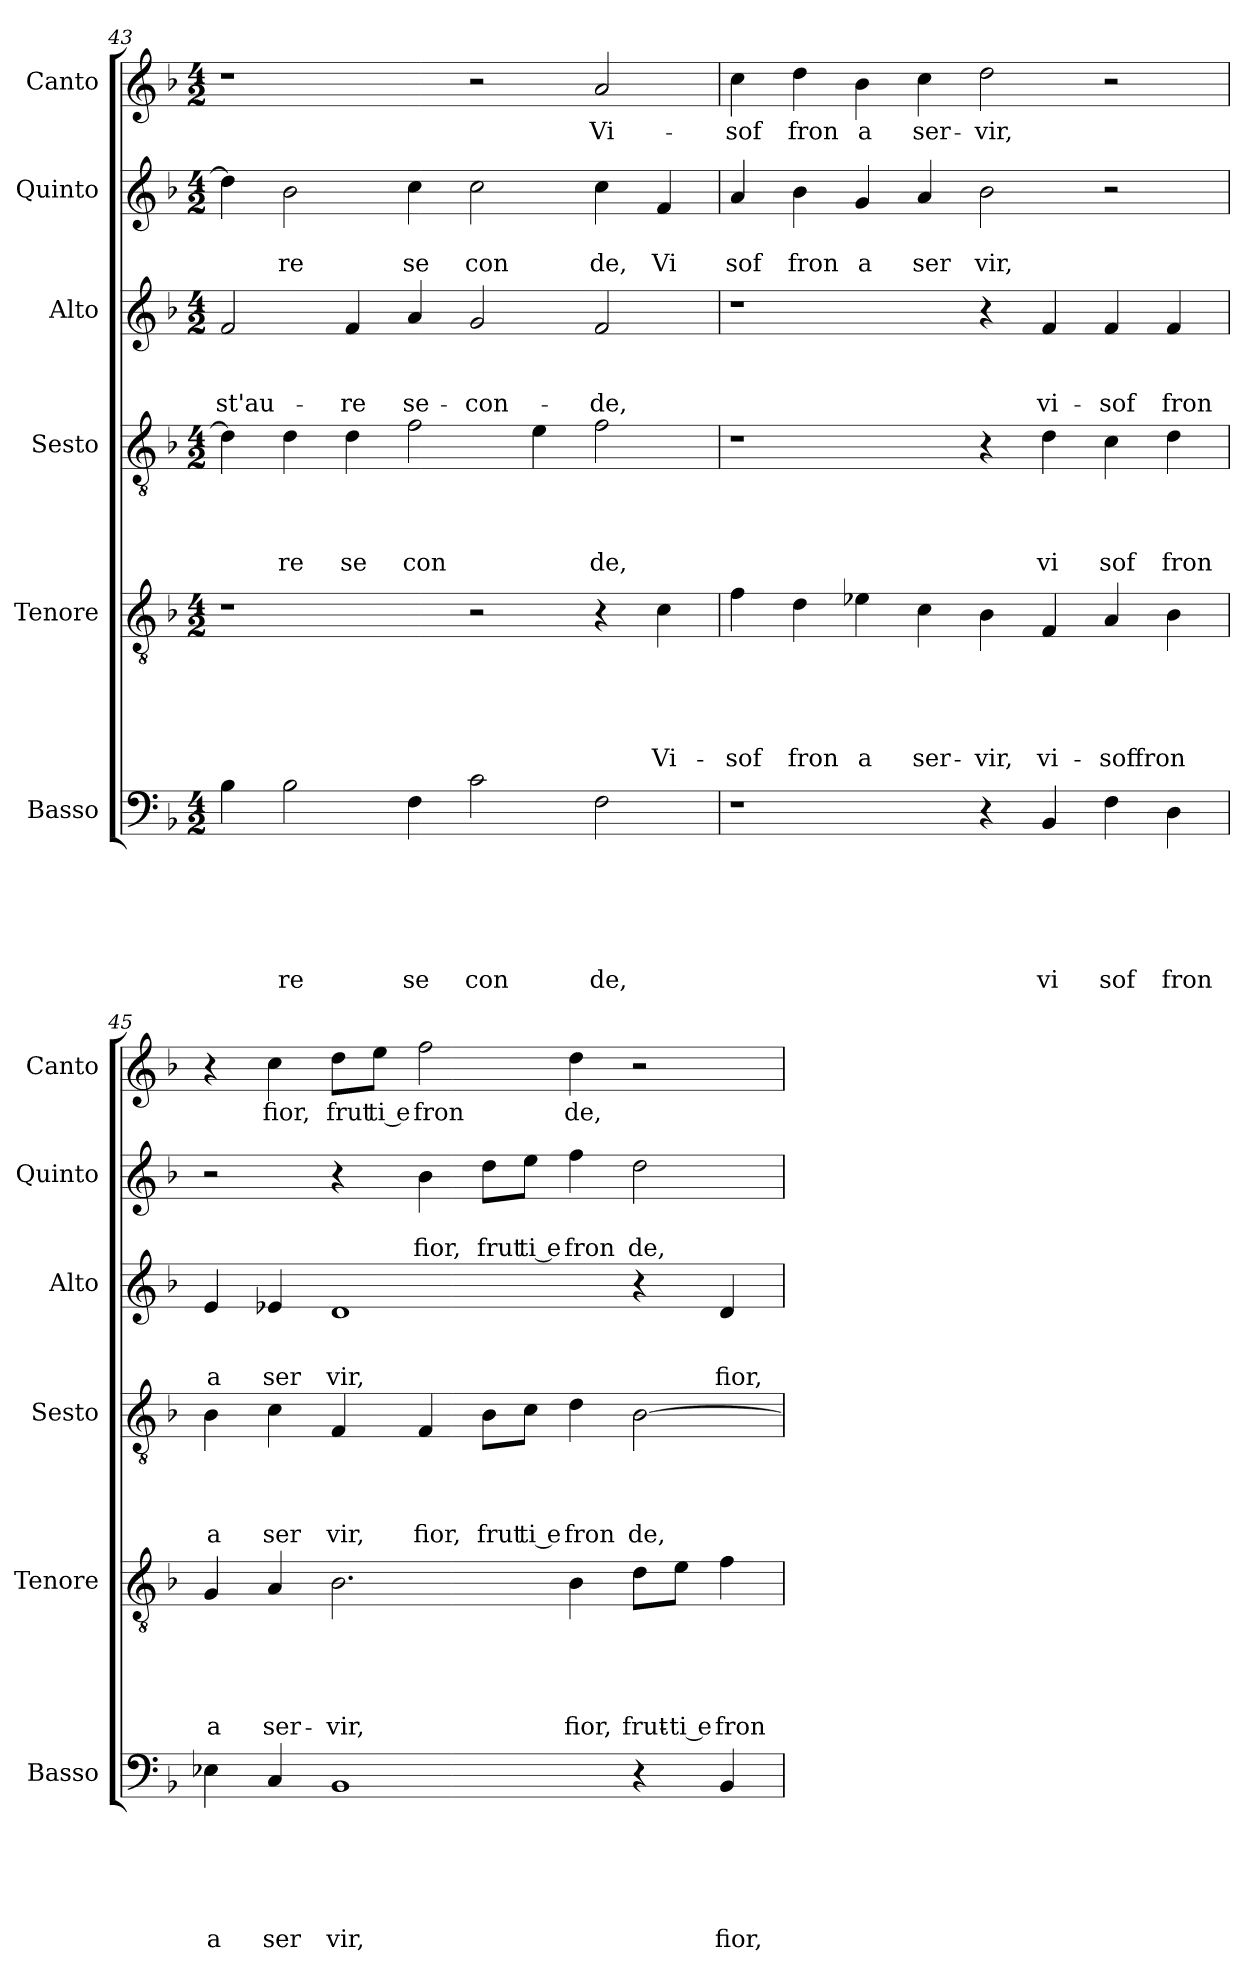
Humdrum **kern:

**kern	**text	**text	**text	**text	**text	**text	**kern	**text	**text	**text	**text	**text	**kern	**text	**text	**text	**text	**kern	**text	**text	**text	**kern	**text	**text	**kern	**text
*part6	*part6	*part6	*part6	*part6	*part6	*part6	*part5	*part5	*part5	*part5	*part5	*part5	*part4	*part4	*part4	*part4	*part4	*part3	*part3	*part3	*part3	*part2	*part2	*part2	*part1	*part1
*staff6	*staff6	*staff6	*staff6	*staff6	*staff6	*staff6	*staff5	*staff5	*staff5	*staff5	*staff5	*staff5	*staff4	*staff4	*staff4	*staff4	*staff4	*staff3	*staff3	*staff3	*staff3	*staff2	*staff2	*staff2	*staff1	*staff1
*I"Basso	*	*	*	*	*	*	*I"Tenore	*	*	*	*	*	*I"Sesto	*	*	*	*	*I"Alto	*	*	*	*I"Quinto	*	*	*I"Canto	*
*I'Basso	*	*	*	*	*	*	*I'Tenore	*	*	*	*	*	*I'Sesto	*	*	*	*	*I'Alto	*	*	*	*I'Quinto	*	*	*I'Canto	*
*clefF4	*	*	*	*	*	*	*clefGv2	*	*	*	*	*	*clefGv2	*	*	*	*	*clefG2	*	*	*	*clefG2	*	*	*clefG2	*
*k[b-]	*	*	*	*	*	*	*k[b-]	*	*	*	*	*	*k[b-]	*	*	*	*	*k[b-]	*	*	*	*k[b-]	*	*	*k[b-]	*
*F:	*	*	*	*	*	*	*F:	*	*	*	*	*	*F:	*	*	*	*	*F:	*	*	*	*F:	*	*	*F:	*
*M4/2	*	*	*	*	*	*	*M4/2	*	*	*	*	*	*M4/2	*	*	*	*	*M4/2	*	*	*	*M4/2	*	*	*M4/2	*
=43	=43	=43	=43	=43	=43	=43	=43	=43	=43	=43	=43	=43	=43	=43	=43	=43	=43	=43	=43	=43	=43	=43	=43	=43	=43	=43
!	!	!	!	!	!	!	!	!	!	!	!	!	!	!	!	!	!	!	!	!	!LO:LY:b	!	!	!	!	!
4B-\	.	.	.	.	.	.	1r	.	.	.	.	.	4d\]	.	.	.	.	2f/	.	.	-st'au-	4dd\]	.	.	1r	.
!	!	!	!	!	!	!LO:LY:b	!	!	!	!	!	!	!	!	!	!	!LO:LY:b	!	!	!	!	!	!	!LO:LY:b	!	!
2B-\	.	.	.	.	.	re	.	.	.	.	.	.	4d\	.	.	.	re	.	.	.	.	2b-\	.	re	.	.
!	!	!	!	!	!	!	!	!	!	!	!	!	!	!	!	!	!LO:LY:b	!	!	!	!LO:LY:b	!	!	!	!	!
.	.	.	.	.	.	.	.	.	.	.	.	.	4d\	.	.	.	se	4f/	.	.	-re	.	.	.	.	.
!	!	!	!	!	!	!LO:LY:b	!	!	!	!	!	!	!	!	!	!	!LO:LY:b	!	!	!	!LO:LY:b	!	!	!LO:LY:b	!	!
4F\	.	.	.	.	.	se	.	.	.	.	.	.	2f\	.	.	.	con	4a/	.	.	se-	4cc\	.	se	.	.
!	!	!	!	!	!	!LO:LY:b	!	!	!	!	!	!	!	!	!	!	!	!	!	!	!LO:LY:b	!	!	!LO:LY:b	!	!
2c\	.	.	.	.	.	con	2r	.	.	.	.	.	.	.	.	.	.	2g/	.	.	-con-	2cc\	.	con	2r	.
.	.	.	.	.	.	.	.	.	.	.	.	.	4e\	.	.	.	.	.	.	.	.	.	.	.	.	.
!	!	!	!	!	!	!LO:LY:b	!	!	!	!	!	!	!	!	!	!	!LO:LY:b	!	!	!	!LO:LY:b	!	!	!LO:LY:b	!	!LO:LY:b
2F\	.	.	.	.	.	de,	4r	.	.	.	.	.	2f\	.	.	.	de,	2f/	.	.	-de,	4cc\	.	de,	2a/	Vi-
!	!	!	!	!	!	!	!	!	!	!	!	!LO:LY:b	!	!	!	!	!	!	!	!	!	!	!	!LO:LY:b	!	!
.	.	.	.	.	.	.	4c\	.	.	.	.	Vi-	.	.	.	.	.	.	.	.	.	4f/	.	Vi	.	.
=44	=44	=44	=44	=44	=44	=44	=44	=44	=44	=44	=44	=44	=44	=44	=44	=44	=44	=44	=44	=44	=44	=44	=44	=44	=44	=44
!	!	!	!	!	!	!	!	!	!	!	!	!LO:LY:b	!	!	!	!	!	!	!	!	!	!	!	!LO:LY:b	!	!LO:LY:b
1r	.	.	.	.	.	.	4f\	.	.	.	.	-sof	1r	.	.	.	.	1r	.	.	.	4a/	.	sof	4cc\	-sof
!	!	!	!	!	!	!	!	!	!	!	!	!LO:LY:b	!	!	!	!	!	!	!	!	!	!	!	!LO:LY:b	!	!LO:LY:b
.	.	.	.	.	.	.	4d\	.	.	.	.	fron	.	.	.	.	.	.	.	.	.	4b-\	.	fron	4dd\	fron
!	!	!	!	!	!	!	!	!	!	!	!	!LO:LY:b	!	!	!	!	!	!	!	!	!	!	!	!LO:LY:b	!	!LO:LY:b
.	.	.	.	.	.	.	4e-X\	.	.	.	.	a	.	.	.	.	.	.	.	.	.	4g/	.	a	4b-\	a
!	!	!	!	!	!	!	!	!	!	!	!	!LO:LY:b	!	!	!	!	!	!	!	!	!	!	!	!LO:LY:b	!	!LO:LY:b
.	.	.	.	.	.	.	4c\	.	.	.	.	ser-	.	.	.	.	.	.	.	.	.	4a/	.	ser	4cc\	ser-
!	!	!	!	!	!	!	!	!	!	!	!	!LO:LY:b	!	!	!	!	!	!	!	!	!	!	!	!LO:LY:b	!	!LO:LY:b
4r	.	.	.	.	.	.	4B-\	.	.	.	.	-vir,	4r	.	.	.	.	4r	.	.	.	2b-\	.	vir,	2dd\	-vir,
!	!	!	!	!	!	!LO:LY:b	!	!	!	!	!	!LO:LY:b	!	!	!	!	!LO:LY:b	!	!	!	!LO:LY:b	!	!	!	!	!
4BB-/	.	.	.	.	.	vi	4F/	.	.	.	.	vi-	4d\	.	.	.	vi	4f/	.	.	vi-	.	.	.	.	.
!	!	!	!	!	!	!LO:LY:b	!	!	!	!	!	!LO:LY:b	!	!	!	!	!LO:LY:b	!	!	!	!LO:LY:b	!	!	!	!	!
4F\	.	.	.	.	.	sof	4A/	.	.	.	.	-soffron	4c\	.	.	.	sof	4f/	.	.	-sof	2r	.	.	2r	.
!	!	!	!	!	!	!LO:LY:b	!	!	!	!	!	!	!	!	!	!	!LO:LY:b	!	!	!	!LO:LY:b	!	!	!	!	!
4D\	.	.	.	.	.	fron	4B-\	.	.	.	.	.	4d\	.	.	.	fron	4f/	.	.	fron	.	.	.	.	.
!!LO:LB:g=z
=45	=45	=45	=45	=45	=45	=45	=45	=45	=45	=45	=45	=45	=45	=45	=45	=45	=45	=45	=45	=45	=45	=45	=45	=45	=45	=45
!	!	!	!	!	!	!LO:LY:b	!	!	!	!	!	!LO:LY:b	!	!	!	!	!LO:LY:b	!	!	!	!LO:LY:b	!	!	!	!	!
4E-X\	.	.	.	.	.	a	4G/	.	.	.	.	a	4B-\	.	.	.	a	4e/	.	.	a	2r	.	.	4r	.
!	!	!	!	!	!	!LO:LY:b	!	!	!	!	!	!LO:LY:b	!	!	!	!	!LO:LY:b	!	!	!	!LO:LY:b	!	!	!	!	!LO:LY:b
4C/	.	.	.	.	.	ser	4A/	.	.	.	.	ser-	4c\	.	.	.	ser	4e-X/	.	.	ser	.	.	.	4cc\	fior,
!	!	!	!	!	!	!LO:LY:b	!	!	!	!	!	!LO:LY:b	!	!	!	!	!LO:LY:b	!	!	!	!LO:LY:b	!	!	!	!	!LO:LY:b
1BB-	.	.	.	.	.	vir,	2.B-\	.	.	.	.	-vir,	4F/	.	.	.	vir,	1d	.	.	vir,	4r	.	.	8dd\L	frut
!	!	!	!	!	!	!	!	!	!	!	!	!	!	!	!	!	!	!	!	!	!	!	!	!	!	!LO:LY:b:rj
.	.	.	.	.	.	.	.	.	.	.	.	.	.	.	.	.	.	.	.	.	.	.	.	.	8ee\J	ti e
!	!	!	!	!	!	!	!	!	!	!	!	!	!	!	!	!	!LO:LY:b	!	!	!	!	!	!	!LO:LY:b	!	!LO:LY:b
.	.	.	.	.	.	.	.	.	.	.	.	.	4F/	.	.	.	fior,	.	.	.	.	4b-\	.	fior,	2ff\	fron
!	!	!	!	!	!	!	!	!	!	!	!	!	!	!	!	!	!LO:LY:b	!	!	!	!	!	!	!LO:LY:b	!	!
.	.	.	.	.	.	.	.	.	.	.	.	.	8B-\L	.	.	.	frut	.	.	.	.	8dd\L	.	frut	.	.
!	!	!	!	!	!	!	!	!	!	!	!	!	!	!	!	!	!LO:LY:b:rj	!	!	!	!	!	!	!LO:LY:b:rj	!	!
.	.	.	.	.	.	.	.	.	.	.	.	.	8c\J	.	.	.	ti e	.	.	.	.	8ee\J	.	ti e	.	.
!	!	!	!	!	!	!	!	!	!	!	!	!LO:LY:b	!	!	!	!	!LO:LY:b	!	!	!	!	!	!	!LO:LY:b	!	!LO:LY:b
.	.	.	.	.	.	.	4B-\	.	.	.	.	fior,	4d\	.	.	.	fron	.	.	.	.	4ff\	.	fron	4dd\	de,
!	!	!	!	!	!	!	!	!	!	!	!	!LO:LY:b	!	!	!	!	!LO:LY:b	!	!	!	!	!	!	!LO:LY:b	!	!
4r	.	.	.	.	.	.	8d\L	.	.	.	.	frut-	[>2B-\	.	.	.	de,	4r	.	.	.	2dd\	.	de,	2r	.
!	!	!	!	!	!	!	!	!	!	!	!	!LO:LY:b:rj	!	!	!	!	!	!	!	!	!	!	!	!	!	!
.	.	.	.	.	.	.	8e\J	.	.	.	.	-ti e	.	.	.	.	.	.	.	.	.	.	.	.	.	.
!	!	!	!	!	!	!LO:LY:b	!	!	!	!	!	!LO:LY:b	!	!	!	!	!	!	!	!	!LO:LY:b	!	!	!	!	!
4BB-/	.	.	.	.	.	fior,	4f\	.	.	.	.	fron-	.	.	.	.	.	4d/	.	.	fior,	.	.	.	.	.
=	=	=	=	=	=	=	=	=	=	=	=	=	=	=	=	=	=	=	=	=	=	=	=	=	=	=
*-	*-	*-	*-	*-	*-	*-	*-	*-	*-	*-	*-	*-	*-	*-	*-	*-	*-	*-	*-	*-	*-	*-	*-	*-	*-	*-
